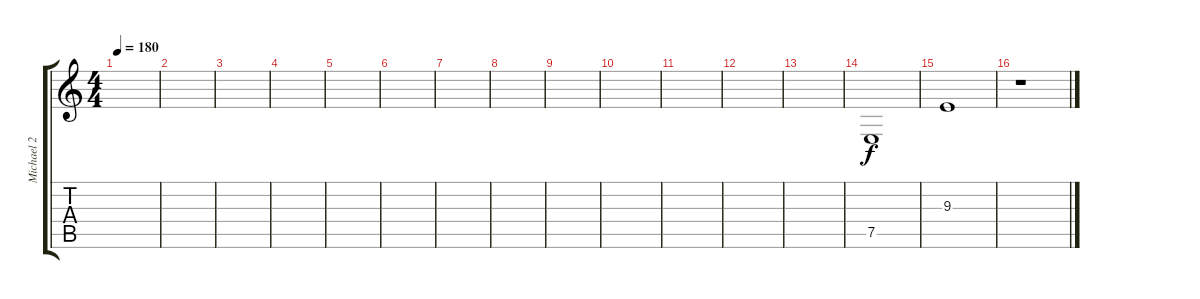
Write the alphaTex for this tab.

\track ("Michael 2" "Michael 2") {instrument synthstrings1}
\staff {score tabs}
\tuning (E4 B3 G3 D3 A2 E2) {hide}
\ts (4 4)
\tempo 180
\clef g2
\ks c
|
|
|
|
|
|
|
|
|
|
|
|
|
7.5.1 |
9.3.1 |
r.1
